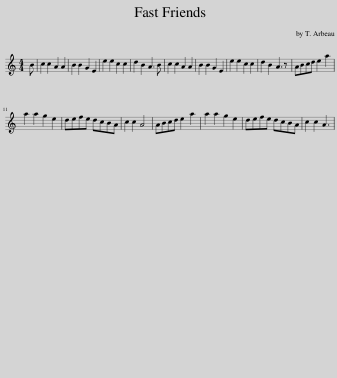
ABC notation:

X:1
L:1/8
M:4/4
I:linebreak $
K:C
V:1 treble
V:1
 B | c2 c2 A2 A2 | B2 B2 G2 E2 | e2 e2 c2 c2 | d2 B2 A3 B | %5
 c2 c2 A2 A2 | B2 B2 G2 E2 | e2 e2 c2 c2 | d2 B2 A3 z | ABcd e2 a2 |$ %10
 a2 a2 g2 e2 | defe dcBA | c2 c2 A4 | ABcd e2 a2 | a2 a2 g2 e2 | %15
 defe dcBA | c2 c2 A3 | %17
